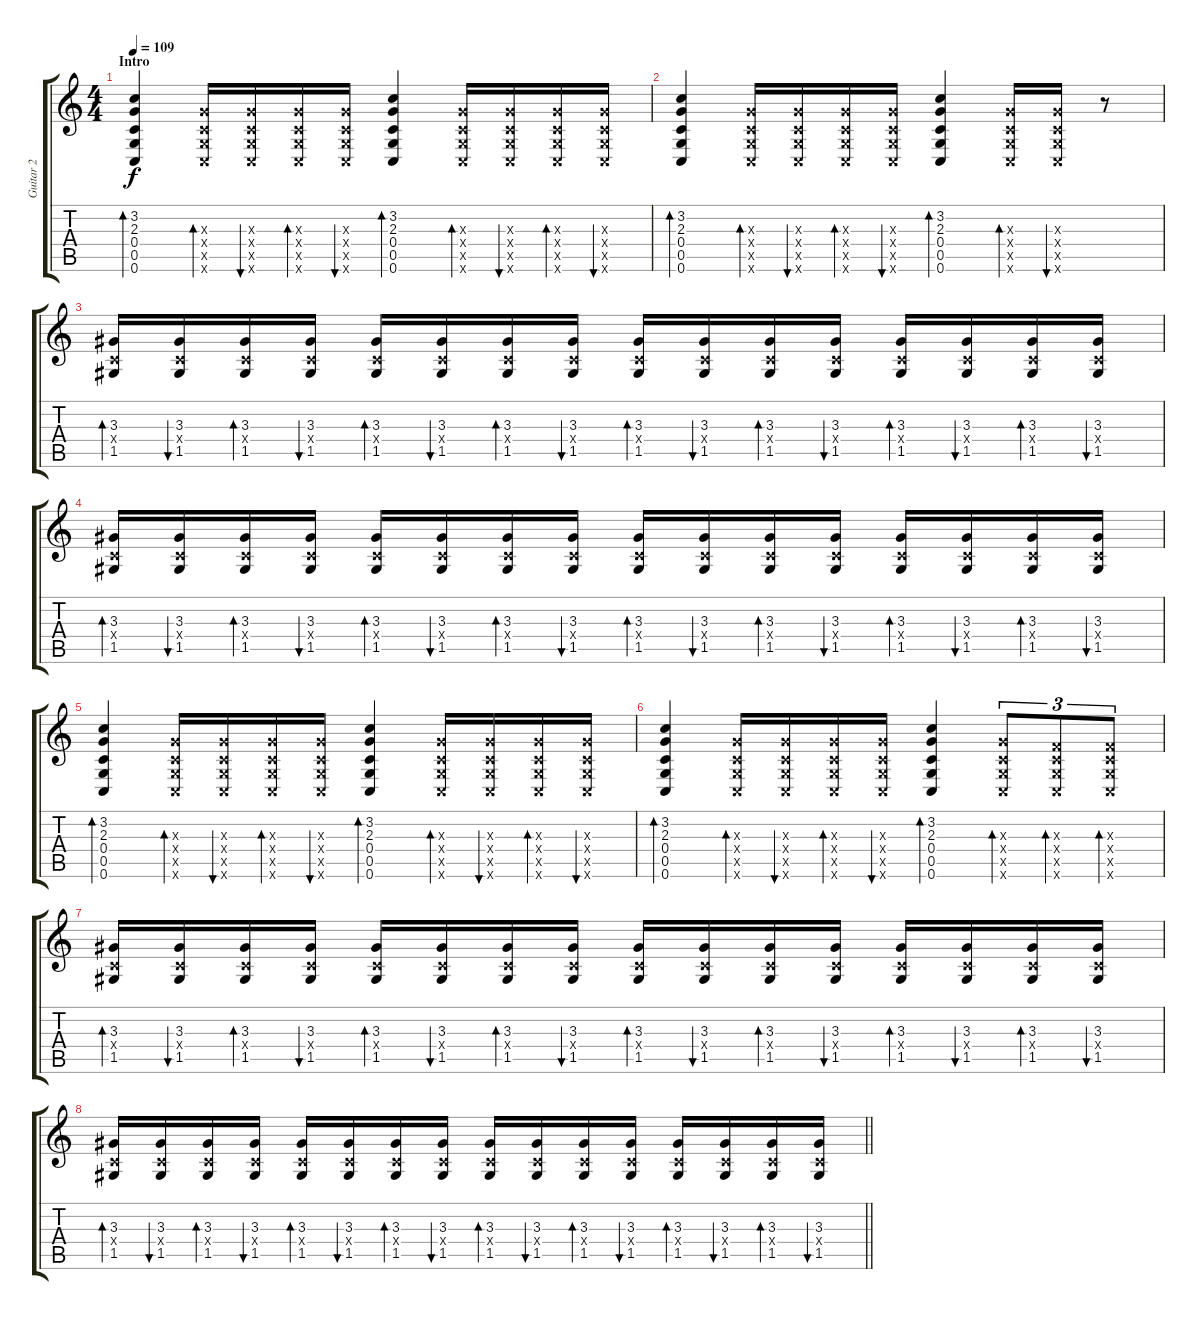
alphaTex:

\track ("Guitar 2" "Guitar 2") {instrument distortionguitar}
\staff {score tabs}
\tuning (D4 A3 F3 C3 G2 C2) {hide}
\ts (4 4)
\section ("" "Intro")
\tempo 109
\clef g2
\ks c
(3.2 2.3 0.4 0.5 0.6).4{bd 120 dy f instrument distortionguitar} (2.3{x} 0.4{x} 0.5{x} 0.6{x}).16{bd 120} (2.3{x} 0.4{x} 0.5{x} 0.6{x}).16{bu 120} (2.3{x} 0.4{x} 0.5{x} 0.6{x}).16{bd 120} (2.3{x} 0.4{x} 0.5{x} 0.6{x}).16{bu 120} (3.2 2.3 0.4 0.5 0.6).4{bd 120} (2.3{x} 0.4{x} 0.5{x} 0.6{x}).16{bd 120} (2.3{x} 0.4{x} 0.5{x} 0.6{x}).16{bu 120} (2.3{x} 0.4{x} 0.5{x} 0.6{x}).16{bd 120} (2.3{x} 0.4{x} 0.5{x} 0.6{x}).16{bu 120} |
(3.2 2.3 0.4 0.5 0.6).4{bd 120} (2.3{x} 0.4{x} 0.5{x} 0.6{x}).16{bd 120} (2.3{x} 0.4{x} 0.5{x} 0.6{x}).16{bu 120} (2.3{x} 0.4{x} 0.5{x} 0.6{x}).16{bd 120} (2.3{x} 0.4{x} 0.5{x} 0.6{x}).16{bu 120} (3.2 2.3 0.4 0.5 0.6).4{bd 120} (2.3{x} 0.4{x} 0.5{x} 0.6{x}).16{bd 120} (2.3{x} 0.4{x} 0.5{x} 0.6{x}).16{bu 120} r.8 |
(3.3 0.4{x} 1.5).16{bd 120} (3.3 0.4{x} 1.5).16{bu 120} (3.3 0.4{x} 1.5).16{bd 120} (3.3 0.4{x} 1.5).16{bu 120} (3.3 0.4{x} 1.5).16{bd 120} (3.3 0.4{x} 1.5).16{bu 120} (3.3 0.4{x} 1.5).16{bd 120} (3.3 0.4{x} 1.5).16{bu 120} (3.3 0.4{x} 1.5).16{bd 120} (3.3 0.4{x} 1.5).16{bu 120} (3.3 0.4{x} 1.5).16{bd 120} (3.3 0.4{x} 1.5).16{bu 120} (3.3 0.4{x} 1.5).16{bd 120} (3.3 0.4{x} 1.5).16{bu 120} (3.3 0.4{x} 1.5).16{bd 120} (3.3 0.4{x} 1.5).16{bu 120} |
(3.3 0.4{x} 1.5).16{bd 120} (3.3 0.4{x} 1.5).16{bu 120} (3.3 0.4{x} 1.5).16{bd 120} (3.3 0.4{x} 1.5).16{bu 120} (3.3 0.4{x} 1.5).16{bd 120} (3.3 0.4{x} 1.5).16{bu 120} (3.3 0.4{x} 1.5).16{bd 120} (3.3 0.4{x} 1.5).16{bu 120} (3.3 0.4{x} 1.5).16{bd 120} (3.3 0.4{x} 1.5).16{bu 120} (3.3 0.4{x} 1.5).16{bd 120} (3.3 0.4{x} 1.5).16{bu 120} (3.3 0.4{x} 1.5).16{bd 120} (3.3 0.4{x} 1.5).16{bu 120} (3.3 0.4{x} 1.5).16{bd 120} (3.3 0.4{x} 1.5).16{bu 120} |
(3.2 2.3 0.4 0.5 0.6).4{bd 120} (2.3{x} 0.4{x} 0.5{x} 0.6{x}).16{bd 120} (2.3{x} 0.4{x} 0.5{x} 0.6{x}).16{bu 120} (2.3{x} 0.4{x} 0.5{x} 0.6{x}).16{bd 120} (2.3{x} 0.4{x} 0.5{x} 0.6{x}).16{bu 120} (3.2 2.3 0.4 0.5 0.6).4{bd 120} (2.3{x} 0.4{x} 0.5{x} 0.6{x}).16{bd 120} (2.3{x} 0.4{x} 0.5{x} 0.6{x}).16{bu 120} (2.3{x} 0.4{x} 0.5{x} 0.6{x}).16{bd 120} (2.3{x} 0.4{x} 0.5{x} 0.6{x}).16{bu 120} |
(3.2 2.3 0.4 0.5 0.6).4{bd 120} (2.3{x} 0.4{x} 0.5{x} 0.6{x}).16{bd 120} (2.3{x} 0.4{x} 0.5{x} 0.6{x}).16{bu 120} (2.3{x} 0.4{x} 0.5{x} 0.6{x}).16{bd 120} (2.3{x} 0.4{x} 0.5{x} 0.6{x}).16{bu 120} (3.2 2.3 0.4 0.5 0.6).4{bd 120} (2.3{x} 0.4{x} 0.5{x} 0.6{x}).8{tu (3 2) bd 120} (0.3{x} 0.4{x} 0.5{x} 0.6{x}).8{tu (3 2) bd 60} (0.3{x} 0.4{x} 0.5{x} 0.6{x}).8{tu (3 2) bd 60} |
(3.3 0.4{x} 1.5).16{bd 120} (3.3 0.4{x} 1.5).16{bu 120} (3.3 0.4{x} 1.5).16{bd 120} (3.3 0.4{x} 1.5).16{bu 120} (3.3 0.4{x} 1.5).16{bd 120} (3.3 0.4{x} 1.5).16{bu 120} (3.3 0.4{x} 1.5).16{bd 120} (3.3 0.4{x} 1.5).16{bu 120} (3.3 0.4{x} 1.5).16{bd 120} (3.3 0.4{x} 1.5).16{bu 120} (3.3 0.4{x} 1.5).16{bd 120} (3.3 0.4{x} 1.5).16{bu 120} (3.3 0.4{x} 1.5).16{bd 120} (3.3 0.4{x} 1.5).16{bu 120} (3.3 0.4{x} 1.5).16{bd 120} (3.3 0.4{x} 1.5).16{bu 120} |
\barLineRight lightlight
(3.3 0.4{x} 1.5).16{bd 120} (3.3 0.4{x} 1.5).16{bu 120} (3.3 0.4{x} 1.5).16{bd 120} (3.3 0.4{x} 1.5).16{bu 120} (3.3 0.4{x} 1.5).16{bd 120} (3.3 0.4{x} 1.5).16{bu 120} (3.3 0.4{x} 1.5).16{bd 120} (3.3 0.4{x} 1.5).16{bu 120} (3.3 0.4{x} 1.5).16{bd 120} (3.3 0.4{x} 1.5).16{bu 120} (3.3 0.4{x} 1.5).16{bd 120} (3.3 0.4{x} 1.5).16{bu 120} (3.3 0.4{x} 1.5).16{bd 120} (3.3 0.4{x} 1.5).16{bu 120} (3.3 0.4{x} 1.5).16{bd 120} (3.3 0.4{x} 1.5).16{bu 120}
